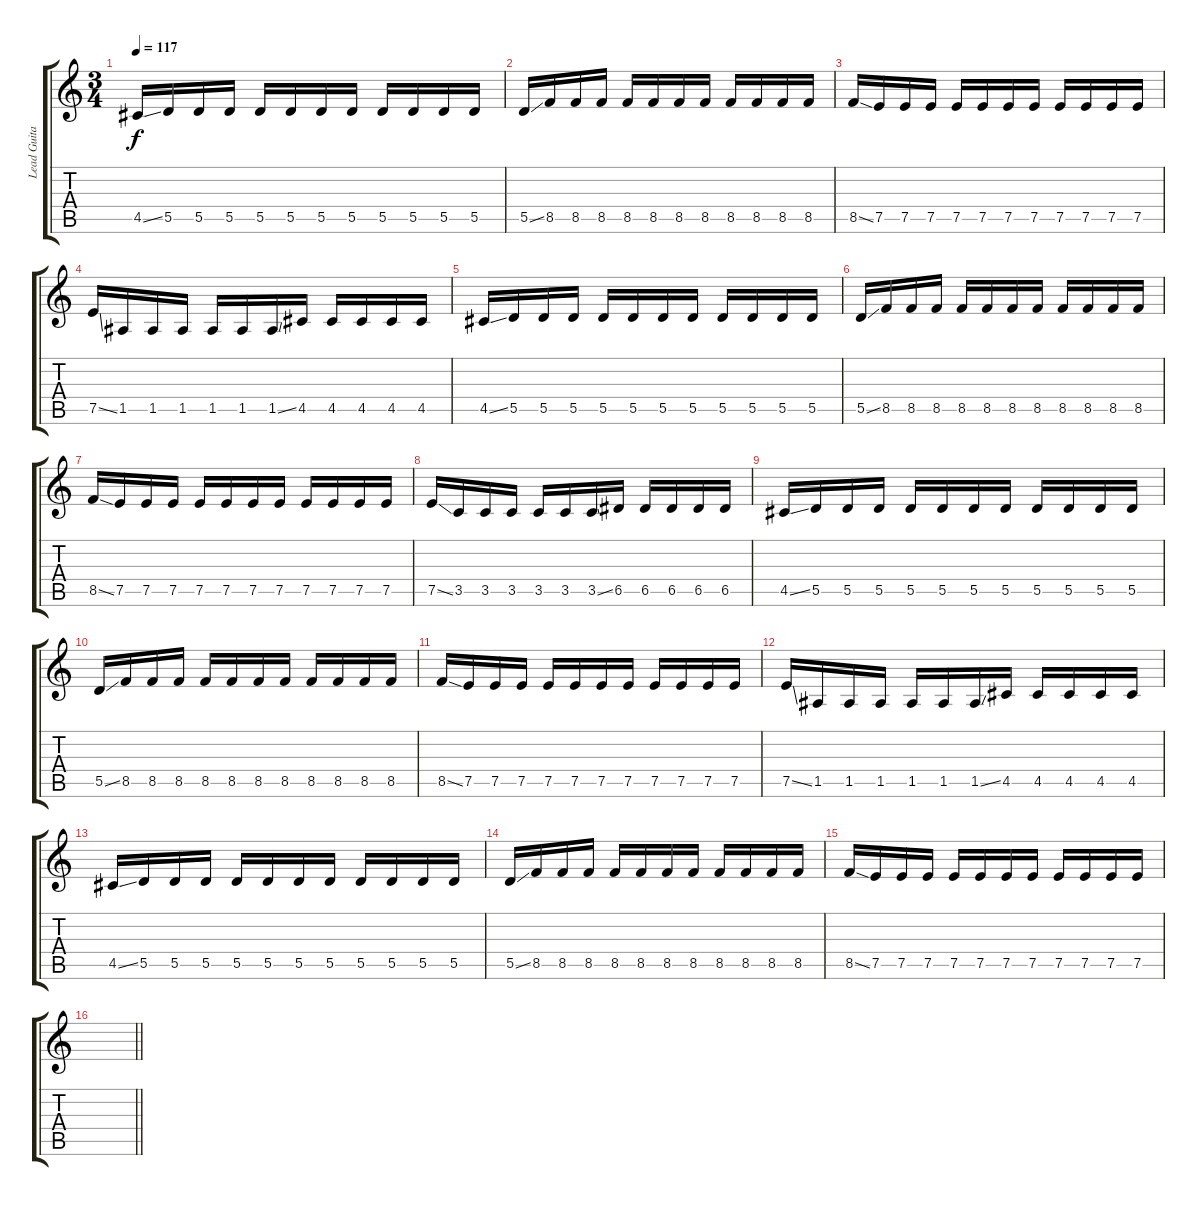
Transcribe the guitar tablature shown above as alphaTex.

\track ("Lead Guitar" "Lead Guita") {instrument distortionguitar}
\staff {score tabs}
\tuning (E4 B3 G3 D3 A2 D2) {hide}
\ts (3 4)
\tempo 117
\clef g2
\ks c
4.5{ss}.16{dy f} 5.5.16 5.5.16 5.5.16 5.5.16 5.5.16 5.5.16 5.5.16 5.5.16 5.5.16 5.5.16 5.5.16 |
5.5{ss}.16 8.5.16 8.5.16 8.5.16 8.5.16 8.5.16 8.5.16 8.5.16 8.5.16 8.5.16 8.5.16 8.5.16 |
8.5{ss}.16 7.5.16 7.5.16 7.5.16 7.5.16 7.5.16 7.5.16 7.5.16 7.5.16 7.5.16 7.5.16 7.5.16 |
7.5{ss}.16 1.5.16 1.5.16 1.5.16 1.5.16 1.5.16 1.5{ss}.16 4.5.16 4.5.16 4.5.16 4.5.16 4.5.16 |
4.5{ss}.16 5.5.16 5.5.16 5.5.16 5.5.16 5.5.16 5.5.16 5.5.16 5.5.16 5.5.16 5.5.16 5.5.16 |
5.5{ss}.16 8.5.16 8.5.16 8.5.16 8.5.16 8.5.16 8.5.16 8.5.16 8.5.16 8.5.16 8.5.16 8.5.16 |
8.5{ss}.16 7.5.16 7.5.16 7.5.16 7.5.16 7.5.16 7.5.16 7.5.16 7.5.16 7.5.16 7.5.16 7.5.16 |
7.5{ss}.16 3.5.16 3.5.16 3.5.16 3.5.16 3.5.16 3.5{ss}.16 6.5.16 6.5.16 6.5.16 6.5.16 6.5.16 |
4.5{ss}.16 5.5.16 5.5.16 5.5.16 5.5.16 5.5.16 5.5.16 5.5.16 5.5.16 5.5.16 5.5.16 5.5.16 |
5.5{ss}.16 8.5.16 8.5.16 8.5.16 8.5.16 8.5.16 8.5.16 8.5.16 8.5.16 8.5.16 8.5.16 8.5.16 |
8.5{ss}.16 7.5.16 7.5.16 7.5.16 7.5.16 7.5.16 7.5.16 7.5.16 7.5.16 7.5.16 7.5.16 7.5.16 |
7.5{ss}.16 1.5.16 1.5.16 1.5.16 1.5.16 1.5.16 1.5{ss}.16 4.5.16 4.5.16 4.5.16 4.5.16 4.5.16 |
4.5{ss}.16 5.5.16 5.5.16 5.5.16 5.5.16 5.5.16 5.5.16 5.5.16 5.5.16 5.5.16 5.5.16 5.5.16 |
5.5{ss}.16 8.5.16 8.5.16 8.5.16 8.5.16 8.5.16 8.5.16 8.5.16 8.5.16 8.5.16 8.5.16 8.5.16 |
8.5{ss}.16 7.5.16 7.5.16 7.5.16 7.5.16 7.5.16 7.5.16 7.5.16 7.5.16 7.5.16 7.5.16 7.5.16 |
\barLineRight lightlight
